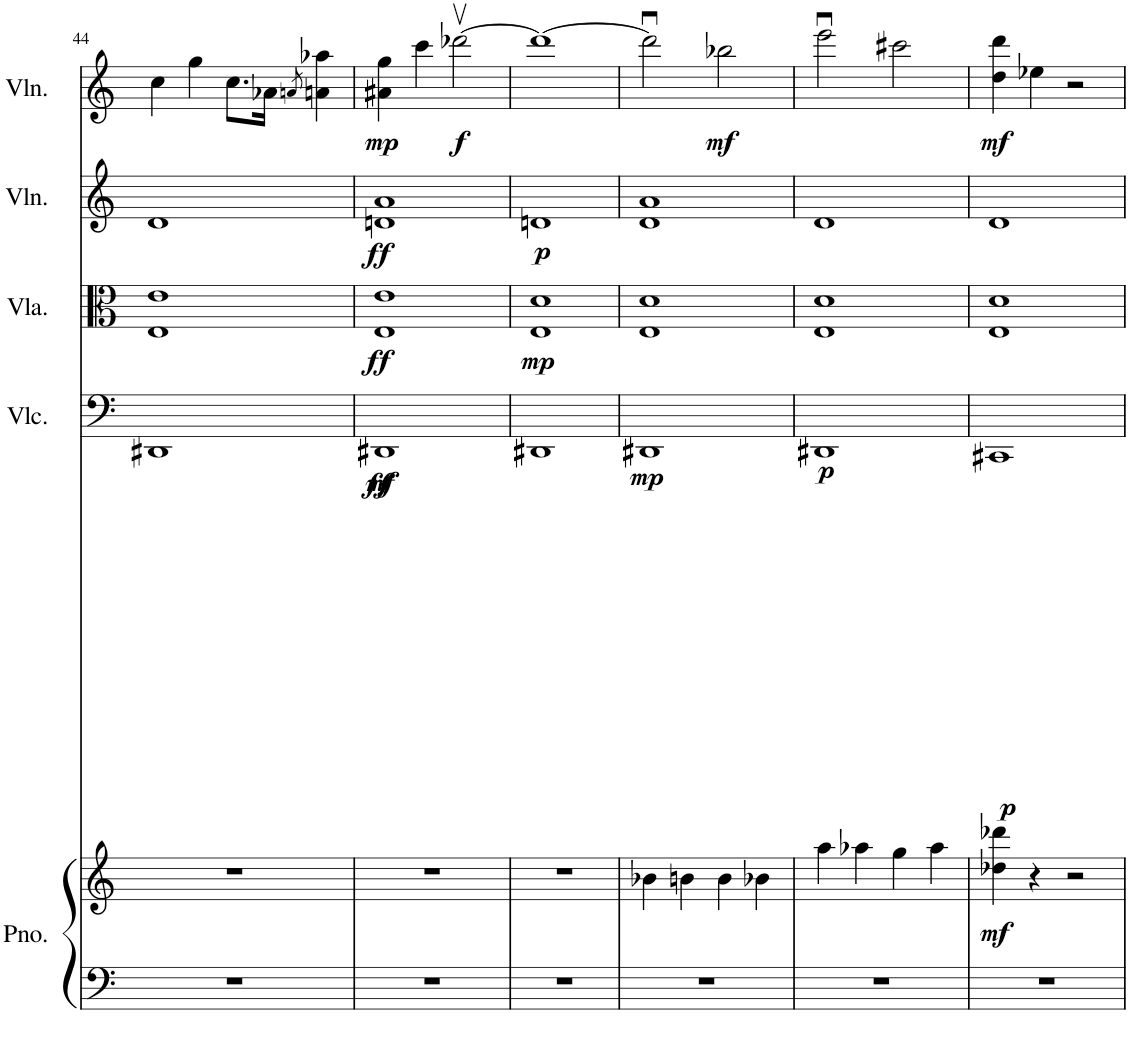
**kern	**kern	**dynam	**kern	**dynam	**kern	**dynam	**kern	**dynam	**kern	**dynam
*part5	*part5	*part5	*part4	*part4	*part3	*part3	*part2	*part2	*part1	*part1
*staff6	*staff5	*staff5/6	*staff4	*staff4	*staff3	*staff3	*staff2	*staff2	*staff1	*staff1
*I"Piano	*	*	*I"Violoncello	*	*I"Viola	*	*I"Violin	*	*I"Violin	*
*I'Pno.	*	*	*I'Vlc.	*	*I'Vla.	*	*I'Vln.	*	*I'Vln.	*
!!LO:PB:g=z
*clefF4	*clefG2	*	*clefF4	*	*clefC3	*	*clefG2	*	*clefG2	*
*k[]	*k[]	*	*k[]	*	*k[]	*	*k[]	*	*k[]	*
*M4/4	*M4/4	*	*M4/4	*	*M4/4	*	*M4/4	*	*M4/4	*
=44	=44	=44	=44	=44	=44	=44	=44	=44	=44	=44
1r	1r	.	1DD#X	.	1E 1e	.	1d	.	4cc\	.
.	.	.	.	.	.	.	.	.	4gg\	.
.	.	.	.	.	.	.	.	.	8.cc\L	.
.	.	.	.	.	.	.	.	.	16a-X\Jk	.
.	.	.	.	.	.	.	.	.	8qan/	.
.	.	.	.	.	.	.	.	.	4an\ 4aa-X\	.
=45	=45	=45	=45	=45	=45	=45	=45	=45	=45	=45
!	!	!	!	!LO:DY:b	!	!	!	!	!	!
!	!	!	!	!LO:DY:n=1:b	!	!LO:DY:b	!	!LO:DY:b	!	!LO:DY:b
1r	1r	.	1DD#X	mf ff	1E 1e	ff	1dn 1a	ff	4a#X\ 4gg\	mp
.	.	.	.	.	.	.	.	.	4ccc\	.
!	!	!	!	!	!	!	!	!	!	!LO:DY:b
.	.	.	.	.	.	.	.	.	[2ddd-Xv\	f
=46	=46	=46	=46	=46	=46	=46	=46	=46	=46	=46
!	!	!	!	!	!	!LO:DY:b	!	!LO:DY:b	!	!
1r	1r	.	1DD#X	.	1E 1d	mp	1dn	p	1ddd-_	.
=47	=47	=47	=47	=47	=47	=47	=47	=47	=47	=47
!	!	!	!	!LO:DY:b	!	!	!	!	!	!
1r	4b-X\	.	1DD#X	mp	1E 1d	.	1d 1a	.	2ddd-u\]	.
.	4bn\	.	.	.	.	.	.	.	.	.
!	!	!	!	!	!	!	!	!	!	!LO:DY:b
.	4b\	.	.	.	.	.	.	.	2bb-X\	mf
.	4b-X\	.	.	.	.	.	.	.	.	.
=48	=48	=48	=48	=48	=48	=48	=48	=48	=48	=48
!	!	!	!	!LO:DY:b	!	!	!	!	!	!
1r	4aa\	.	1DD#X	p	1E 1d	.	1d	.	2eeeu\	.
.	4aa-X\	.	.	.	.	.	.	.	.	.
.	4gg\	.	.	.	.	.	.	.	2ccc#X\	.
.	4aa-\	.	.	.	.	.	.	.	.	.
=49	=49	=49	=49	=49	=49	=49	=49	=49	=49	=49
!	!	!LO:DY:b	!	!LO:DY:b	!	!	!	!	!	!LO:DY:b
1r	4dd-X\ 4ddd-X\	mf	1CC#X	p	1E 1d	.	1d	.	4dd\ 4ddd\	mf
.	4r	.	.	.	.	.	.	.	4ee-X\	.
.	2r	.	.	.	.	.	.	.	2r	.
=	=	=	=	=	=	=	=	=	=	=
*-	*-	*-	*-	*-	*-	*-	*-	*-	*-	*-
